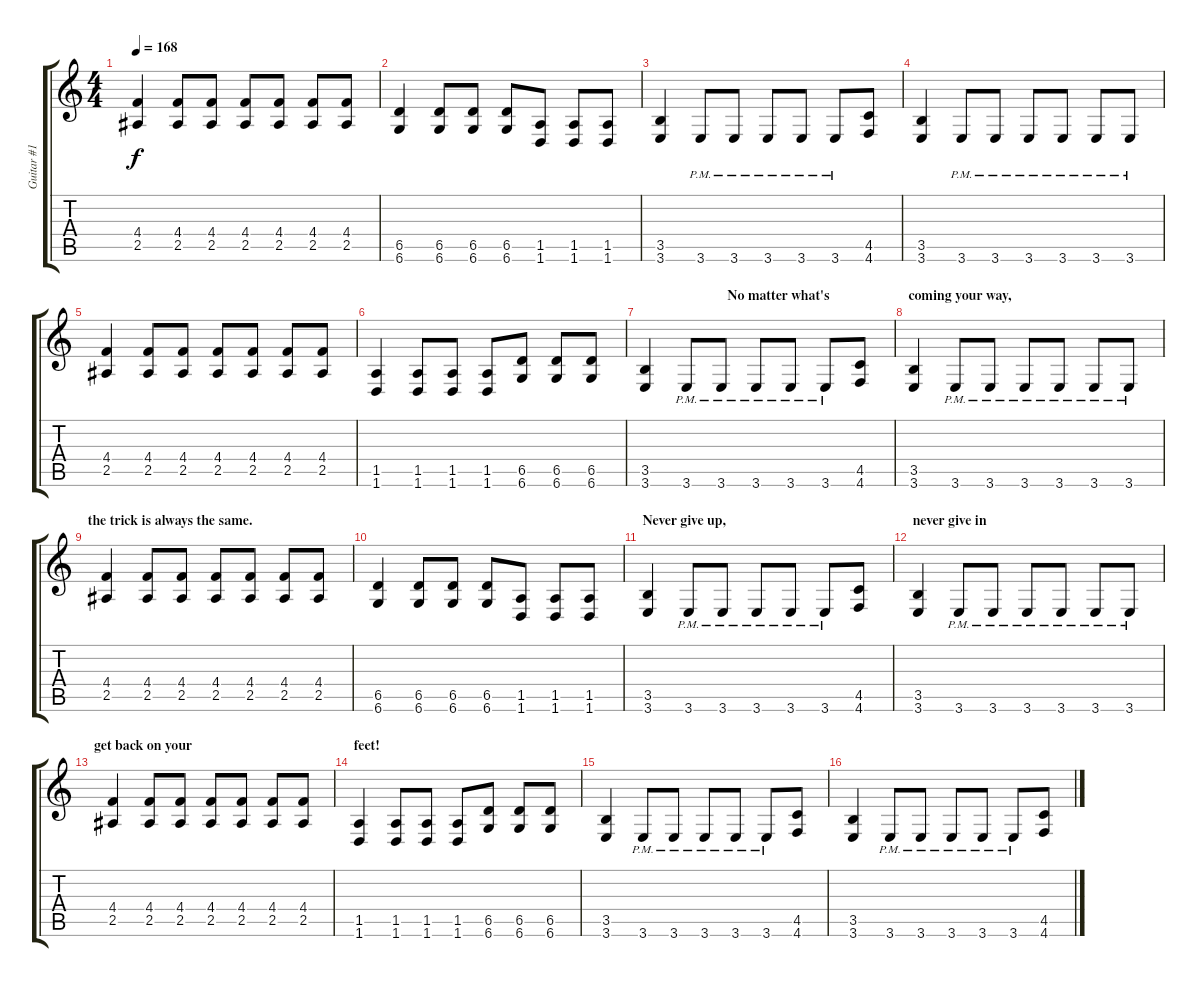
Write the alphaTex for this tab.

\track ("Guitar #1" "Guitar #1") {instrument distortionguitar}
\staff {score tabs}
\tuning (Eb4 Bb3 Gb3 Db3 Ab2 Db2) {hide}
\ts (4 4)
\tempo 168
\clef g2
\ks c
(4.4 2.5).4{dy f} (4.4 2.5).8 (4.4 2.5).8 (4.4 2.5).8 (4.4 2.5).8 (4.4 2.5).8 (4.4 2.5).8 |
(6.5 6.6).4 (6.5 6.6).8 (6.5 6.6).8 (6.5 6.6).8 (1.5 1.6).8 (1.5 1.6).8 (1.5 1.6).8 |
(3.5 3.6).4 3.6{pm}.8 3.6{pm}.8 3.6{pm}.8 3.6{pm}.8 3.6{pm}.8 (4.5 4.6).8 |
(3.5 3.6).4 3.6{pm}.8 3.6{pm}.8 3.6{pm}.8 3.6{pm}.8 3.6{pm}.8 3.6{pm}.8 |
(4.4 2.5).4 (4.4 2.5).8 (4.4 2.5).8 (4.4 2.5).8 (4.4 2.5).8 (4.4 2.5).8 (4.4 2.5).8 |
(1.5 1.6).4 (1.5 1.6).8 (1.5 1.6).8 (1.5 1.6).8 (6.5 6.6).8 (6.5 6.6).8 (6.5 6.6).8 |
\section ("" "                         No matter what's")
(3.5 3.6).4 3.6{pm}.8 3.6{pm}.8 3.6{pm}.8 3.6{pm}.8 3.6{pm}.8 (4.5 4.6).8 |
\section ("" "coming your way,")
(3.5 3.6).4 3.6{pm}.8 3.6{pm}.8 3.6{pm}.8 3.6{pm}.8 3.6{pm}.8 3.6{pm}.8 |
\section ("" "the trick is always the same.")
(4.4 2.5).4 (4.4 2.5).8 (4.4 2.5).8 (4.4 2.5).8 (4.4 2.5).8 (4.4 2.5).8 (4.4 2.5).8 |
(6.5 6.6).4 (6.5 6.6).8 (6.5 6.6).8 (6.5 6.6).8 (1.5 1.6).8 (1.5 1.6).8 (1.5 1.6).8 |
\section ("" "Never give up,")
(3.5 3.6).4 3.6{pm}.8 3.6{pm}.8 3.6{pm}.8 3.6{pm}.8 3.6{pm}.8 (4.5 4.6).8 |
\section ("" "never give in")
(3.5 3.6).4 3.6{pm}.8 3.6{pm}.8 3.6{pm}.8 3.6{pm}.8 3.6{pm}.8 3.6{pm}.8 |
\section ("" "get back on your")
(4.4 2.5).4 (4.4 2.5).8 (4.4 2.5).8 (4.4 2.5).8 (4.4 2.5).8 (4.4 2.5).8 (4.4 2.5).8 |
\section ("" "feet!")
(1.5 1.6).4 (1.5 1.6).8 (1.5 1.6).8 (1.5 1.6).8 (6.5 6.6).8 (6.5 6.6).8 (6.5 6.6).8 |
(3.5 3.6).4 3.6{pm}.8 3.6{pm}.8 3.6{pm}.8 3.6{pm}.8 3.6{pm}.8 (4.5 4.6).8 |
(3.5 3.6).4 3.6{pm}.8 3.6{pm}.8 3.6{pm}.8 3.6{pm}.8 3.6{pm}.8 (4.5 4.6).8
